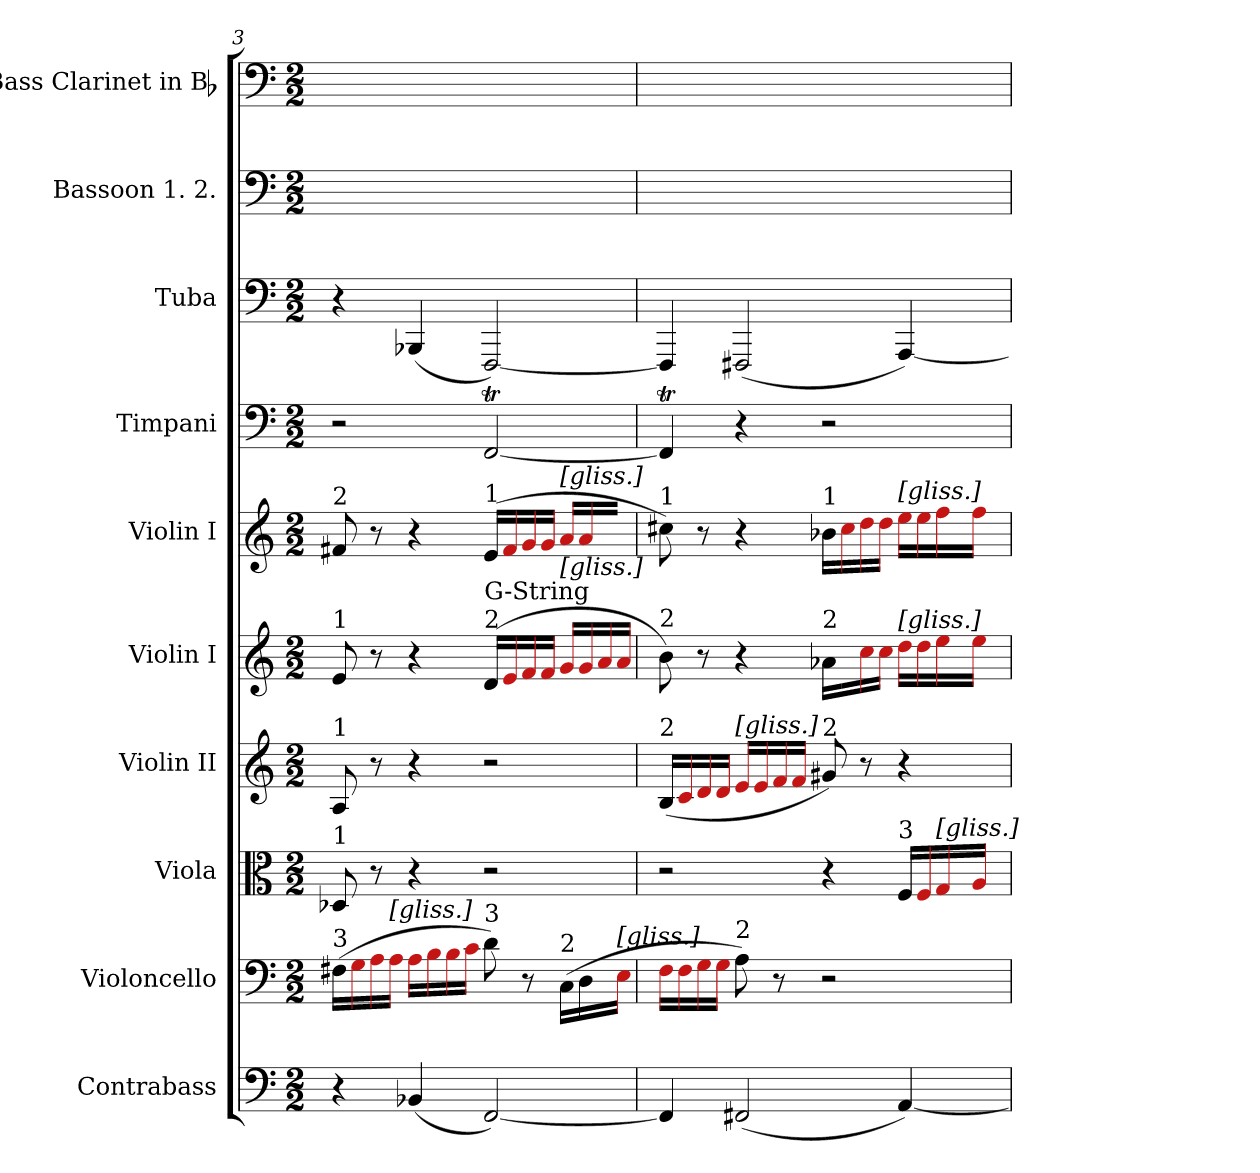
**kern	**kern	**kern	**kern	**kern	**kern	**kern	**kern	**kern	**kern
*part10	*part9	*part8	*part7	*part6	*part5	*part4	*part3	*part2	*part1
*staff10	*staff9	*staff8	*staff7	*staff6	*staff5	*staff4	*staff3	*staff2	*staff1
*I"Contrabass	*I"Violoncello	*I"Viola	*I"Violin II	*I"Violin I	*I"Violin I	*I"Timpani	*I"Tuba	*I"Bassoon 1. 2.	*I"Bass Clarinet in Bb
*I'Cb.	*I'Vc.	*I'Vla.	*I'Vln. II	*I'Vln. I	*I'Vln. I	*I'Timp.	*I'Tba.	*I'Bsn.	*I'B. Cl.
*clefF4	*clefF4	*clefC3	*clefG2	*clefG2	*clefG2	*clefF4	*clefF4	*clefF4	*clefF4
*ITrd7c12	*	*	*	*	*	*	*	*	*ITrd1c2
*k[]	*k[]	*k[]	*k[]	*k[]	*k[]	*k[]	*k[]	*k[]	*k[b-e-]
*M2/2	*M2/2	*M2/2	*M2/2	*M2/2	*M2/2	*M2/2	*M2/2	*M2/2	*M2/2
=3	=3	=3	=3	=3	=3	=3	=3	=3	=3
!	!	!	!	!	!LO:TX:a:t=2	!	!	!	!
!	!	!	!	!LO:TX:a:t=1	!	!	!	!	!
!	!	!	!LO:TX:a:t=1	!	!	!	!	!	!
!	!	!LO:TX:a:t=1	!	!	!	!	!	!	!
!	!LO:TX:a:t=3	!	!	!	!	!	!	!	!
4r	(16F#XLL	8D-X	8A	8e	8f#X	2r	4r	8ryy	8ryy
.	16Ree	.	.	.	.	.	.	.	.
.	16Rff	8r	8r	8r	8r	.	.	8ryy	8ryy
!	!LO:TX:a:t=[gliss.]	!	!	!	!	!	!	!	!
.	16RffJJ	.	.	.	.	.	.	.	.
(4BBB-X	16RffLL	4r	4r	4r	4r	.	(4BBB-X	8ryy	8ryy
.	16Rgg	.	.	.	.	.	.	.	.
.	16Rgg	.	.	.	.	.	.	8ryy	8ryy
.	16RaaJJ	.	.	.	.	.	.	.	.
!	!	!	!	!	!LO:TX:a:t=1	!	!	!	!
!	!	!	!	!LO:TX:a:t=2	!	!	!	!	!
!	!	!	!	!LO:TX:a:t=G-String	!	!	!	!	!
!	!LO:TX:a:t=3	!	!	!	!	!	!	!	!
[2FFF)	8d)	2r	2r	(16dLL	(16eLL	[2FFT	[2FFF)	8ryy	8ryy
.	.	.	.	16Re	16Rf	.	.	.	.
.	8r	.	.	16Rf	16Rg	.	.	8ryy	8ryy
.	.	.	.	16RfJJ	16RgJJ	.	.	.	.
!	!	!	!	!	!LO:TX:a:t=[gliss.]	!	!	!	!
!	!	!	!	!LO:TX:a:t=[gliss.]	!	!	!	!	!
!	!LO:TX:a:t=2	!	!	!	!	!	!	!	!
.	(16CLL	.	.	16RgLL	16RaLL	.	.	8ryy	8ryy
.	16D	.	.	16Rg	16Ra	.	.	.	.
.	16R	.	.	16Ra	16R	.	.	8ryy	8ryy
!	!LO:TX:a:t=[gliss.]	!	!	!	!	!	!	!	!
.	16RccJJ	.	.	16RaJJ	16RJJ	.	.	.	.
=4	=4	=4	=4	=4	=4	=4	=4	=4	=4
!	!	!	!	!	!LO:TX:a:t=1	!	!	!	!
!	!	!	!	!LO:TX:a:t=2	!	!	!	!	!
!	!	!	!LO:TX:a:t=2	!	!	!	!	!	!
4FFF]	16RddLL	2r	(16BLL	8b)	8cc#X)	4FFT]	4FFF]	8ryy	8ryy
.	16Rdd	.	16Rc	.	.	.	.	.	.
.	16Ree	.	16Rd	8r	8r	.	.	8ryy	8ryy
.	16ReeJJ	.	16RdJJ	.	.	.	.	.	.
!	!	!	!LO:TX:a:t=[gliss.]	!	!	!	!	!	!
!	!LO:TX:a:t=2	!	!	!	!	!	!	!	!
(2FFF#X	8A)	.	16ReLL	4r	4r	4r	(2FFF#X	8ryy	8ryy
.	.	.	16Re	.	.	.	.	.	.
.	8r	.	16Rf	.	.	.	.	8ryy	8ryy
.	.	.	16RfJJ	.	.	.	.	.	.
!	!	!	!	!	!LO:TX:a:t=1	!	!	!	!
!	!	!	!	!LO:TX:a:t=2	!	!	!	!	!
!	!	!	!LO:TX:a:t=2	!	!	!	!	!	!
.	2r	4r	8g#X)	16a-XiLL	16b-XiLL	2r	.	8ryy	8ryy
.	.	.	.	16R	16Rcc	.	.	.	.
.	.	.	8r	16Rcc	16Rdd	.	.	8ryy	8ryy
.	.	.	.	16RccJJ	16RddJJ	.	.	.	.
!	!	!	!	!	!LO:TX:a:t=[gliss.]	!	!	!	!
!	!	!	!	!LO:TX:a:t=[gliss.]	!	!	!	!	!
!	!	!LO:TX:a:t=3	!	!	!	!	!	!	!
[4AAA)	.	16FiLL	4r	16RddLL	16ReeLL	.	[4AAA)	8ryy	8ryy
.	.	16Re	.	16Rdd	16Ree	.	.	.	.
!	!	!LO:TX:a:t=[gliss.]	!	!	!	!	!	!	!
.	.	16Rf	.	16Ree	16Rff	.	.	8ryy	8ryy
.	.	16RgJJ	.	16ReeJJ	16RffJJ	.	.	.	.
=	=	=	=	=	=	=	=	=	=
*-	*-	*-	*-	*-	*-	*-	*-	*-	*-
